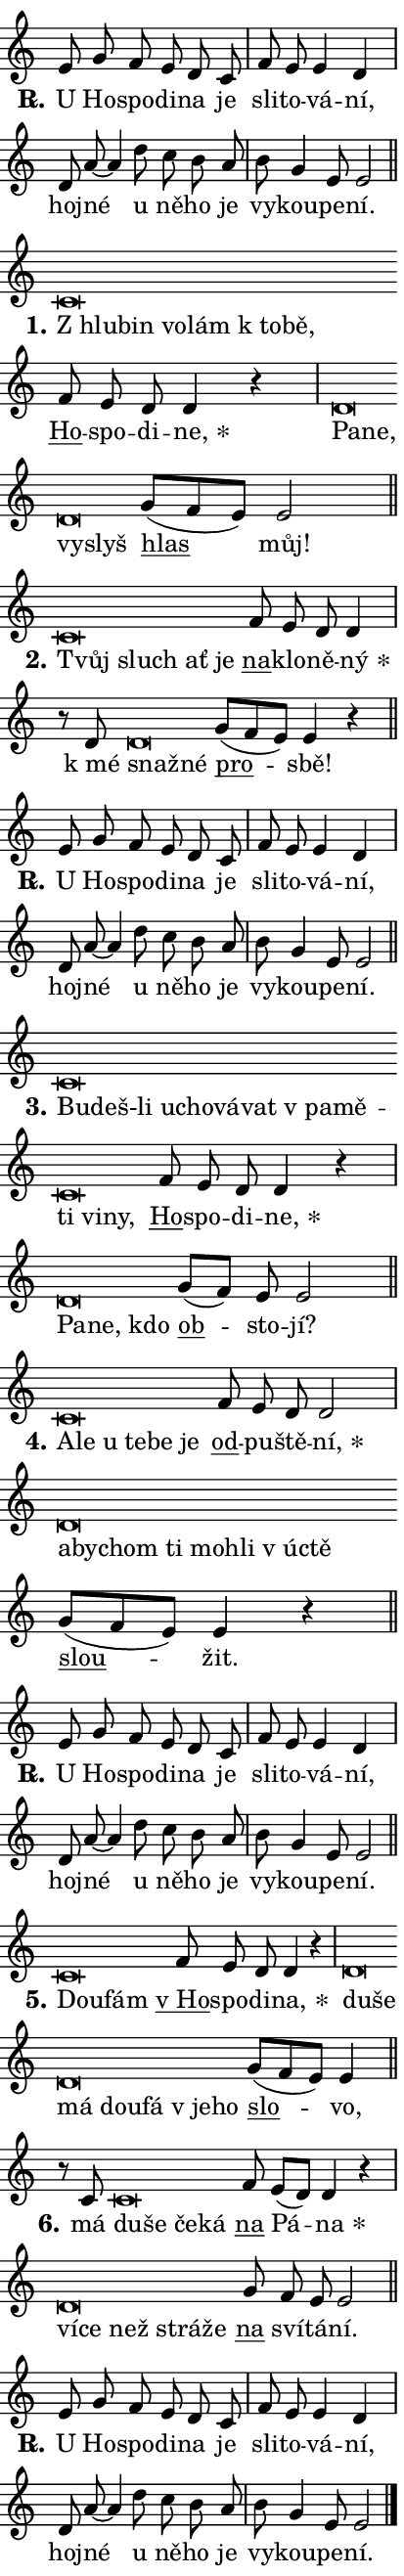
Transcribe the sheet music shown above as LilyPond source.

\version "2.24.0"
\header { tagline = "" }
\paper {
  indent = 0\cm
  top-margin = 0\cm
  right-margin = 0.13\cm % to fit lyric hyphens
  bottom-margin = 0\cm
  left-margin = 0\cm
  paper-width = 7\cm
  page-breaking = #ly:one-page-breaking
  system-system-spacing.basic-distance = #11
  score-system-spacing.basic-distance = #11
  ragged-last = ##f
}


%% Author: Thomas Morley
%% https://lists.gnu.org/archive/html/lilypond-user/2020-05/msg00002.html
#(define (line-position grob)
"Returns position of @var[grob} in current system:
   @code{'start}, if at first time-step
   @code{'end}, if at last time-step
   @code{'middle} otherwise
"
  (let* ((col (ly:item-get-column grob))
         (ln (ly:grob-object col 'left-neighbor))
         (rn (ly:grob-object col 'right-neighbor))
         (col-to-check-left (if (ly:grob? ln) ln col))
         (col-to-check-right (if (ly:grob? rn) rn col))
         (break-dir-left
           (and
             (ly:grob-property col-to-check-left 'non-musical #f)
             (ly:item-break-dir col-to-check-left)))
         (break-dir-right
           (and
             (ly:grob-property col-to-check-right 'non-musical #f)
             (ly:item-break-dir col-to-check-right))))
        (cond ((eqv? 1 break-dir-left) 'start)
              ((eqv? -1 break-dir-right) 'end)
              (else 'middle))))

#(define (tranparent-at-line-position vctor)
  (lambda (grob)
  "Relying on @code{line-position} select the relevant enry from @var{vctor}.
Used to determine transparency,"
    (case (line-position grob)
      ((end) (not (vector-ref vctor 0)))
      ((middle) (not (vector-ref vctor 1)))
      ((start) (not (vector-ref vctor 2))))))

noteHeadBreakVisibility =
#(define-music-function (break-visibility)(vector?)
"Makes @code{NoteHead}s transparent relying on @var{break-visibility}"
#{
  \override NoteHead.transparent =
    #(tranparent-at-line-position break-visibility)
#})

#(define delete-ledgers-for-transparent-note-heads
  (lambda (grob)
    "Reads whether a @code{NoteHead} is transparent.
If so this @code{NoteHead} is removed from @code{'note-heads} from
@var{grob}, which is supposed to be @code{LedgerLineSpanner}.
As a result ledgers are not printed for this @code{NoteHead}"
    (let* ((nhds-array (ly:grob-object grob 'note-heads))
           (nhds-list
             (if (ly:grob-array? nhds-array)
                 (ly:grob-array->list nhds-array)
                 '()))
           ;; Relies on the transparent-property being done before
           ;; Staff.LedgerLineSpanner.after-line-breaking is executed.
           ;; This is fragile ...
           (to-keep
             (remove
               (lambda (nhd)
                 (ly:grob-property nhd 'transparent #f))
               nhds-list)))
      ;; TODO find a better method to iterate over grob-arrays, similiar
      ;; to filter/remove etc for lists
      ;; For now rebuilt from scratch
      (set! (ly:grob-object grob 'note-heads)  '())
      (for-each
        (lambda (nhd)
          (ly:pointer-group-interface::add-grob grob 'note-heads nhd))
        to-keep))))

squashNotes = {
  \override NoteHead.X-extent = #'(-0.2 . 0.2)
  \override NoteHead.Y-extent = #'(-0.75 . 0)
  \override NoteHead.stencil =
    #(lambda (grob)
       (let ((pos (ly:grob-property grob 'staff-position)))
         (begin
           (if (< pos -7) (display "ERROR: Lower brevis then expected\n") (display ""))
           (if (<= pos -6) ly:text-interface::print ly:note-head::print))))
}
unSquashNotes = {
  \revert NoteHead.X-extent
  \revert NoteHead.Y-extent
  \revert NoteHead.stencil
}

hideNotes = \noteHeadBreakVisibility #begin-of-line-visible
unHideNotes = \noteHeadBreakVisibility #all-visible

% work-around for resetting accidentals
% https://lilypond.org/doc/v2.23/Documentation/notation/displaying-rhythms#unmetered-music
cadenzaMeasure = {
  \cadenzaOff
  \partial 1024 s1024
  \cadenzaOn
}

#(define-markup-command (accent layout props text) (markup?)
  "Underline accented syllable"
  (interpret-markup layout props
    #{\markup \override #'(offset . 4.3) \underline { #text }#}))

responsum = \markup \concat {
  "R" \hspace #-1.05 \path #0.1 #'((moveto 0 0.07) (lineto 0.9 0.8)) \hspace #0.05 "."
}

spaceSize = #0.6828661417322834 % exact space size for TeX Gyre Schola

\layout {
  \context {
    \Staff
    \remove "Time_signature_engraver"
    \override LedgerLineSpanner.after-line-breaking = #delete-ledgers-for-transparent-note-heads
  }
  \context {
    \Lyrics {
      \override LyricSpace.minimum-distance = \spaceSize
      \override LyricText.font-name = #"TeX Gyre Schola"
      \override LyricText.font-size = 1
      \override StanzaNumber.font-name = #"TeX Gyre Schola Bold"
      \override StanzaNumber.font-size = 1
    }
  }
  \context {
    \Score 
    \override NoteHead.text =
      #(lambda (grob) 
        (let ((pos (ly:grob-property grob 'staff-position)))
          #{\markup {
            \combine
              \halign #-0.55 \raise #(if (= pos -6) 0 0.5) \override #'(thickness . 2) \draw-line #'(3.2 . 0)
              \musicglyph "noteheads.sM1"
          }#}))
  }
}

% magnetic-lyrics.ily
%
%   written by
%     Jean Abou Samra <jean@abou-samra.fr>
%     Werner Lemberg <wl@gnu.org>
%
%   adapted by
%     Jiri Hon <jiri.hon@gmail.com>
%
% Version 2022-Apr-15

% https://www.mail-archive.com/lilypond-user@gnu.org/msg149350.html

#(define (Left_hyphen_pointer_engraver context)
   "Collect syllable-hyphen-syllable occurrences in lyrics and store
them in properties.  This engraver only looks to the left.  For
example, if the lyrics input is @code{foo -- bar}, it does the
following.

@itemize @bullet
@item
Set the @code{text} property of the @code{LyricHyphen} grob between
@q{foo} and @q{bar} to @code{foo}.

@item
Set the @code{left-hyphen} property of the @code{LyricText} grob with
text @q{foo} to the @code{LyricHyphen} grob between @q{foo} and
@q{bar}.
@end itemize

Use this auxiliary engraver in combination with the
@code{lyric-@/text::@/apply-@/magnetic-@/offset!} hook."
   (let ((hyphen #f)
         (text #f))
     (make-engraver
      (acknowledgers
       ((lyric-syllable-interface engraver grob source-engraver)
        (set! text grob)))
      (end-acknowledgers
       ((lyric-hyphen-interface engraver grob source-engraver)
        ;(when (not (grob::has-interface grob 'lyric-space-interface))
          (set! hyphen grob)));)
      ((stop-translation-timestep engraver)
       (when (and text hyphen)
         (ly:grob-set-object! text 'left-hyphen hyphen))
       (set! text #f)
       (set! hyphen #f)))))

#(define (lyric-text::apply-magnetic-offset! grob)
   "If the space between two syllables is less than the value in
property @code{LyricText@/.details@/.squash-threshold}, move the right
syllable to the left so that it gets concatenated with the left
syllable.

Use this function as a hook for
@code{LyricText@/.after-@/line-@/breaking} if the
@code{Left_@/hyphen_@/pointer_@/engraver} is active."
   (let ((hyphen (ly:grob-object grob 'left-hyphen #f)))
     (when hyphen
       (let ((left-text (ly:spanner-bound hyphen LEFT)))
         (when (grob::has-interface left-text 'lyric-syllable-interface)
           (let* ((common (ly:grob-common-refpoint grob left-text X))
                  (this-x-ext (ly:grob-extent grob common X))
                  (left-x-ext
                   (begin
                     ;; Trigger magnetism for left-text.
                     (ly:grob-property left-text 'after-line-breaking)
                     (ly:grob-extent left-text common X)))
                  ;; `delta` is the gap width between two syllables.
                  (delta (- (interval-start this-x-ext)
                            (interval-end left-x-ext)))
                  (details (ly:grob-property grob 'details))
                  (threshold (assoc-get 'squash-threshold details 0.2)))
             (when (< delta threshold)
               (let* (;; We have to manipulate the input text so that
                      ;; ligatures crossing syllable boundaries are not
                      ;; disabled.  For languages based on the Latin
                      ;; script this is essentially a beautification.
                      ;; However, for non-Western scripts it can be a
                      ;; necessity.
                      (lt (ly:grob-property left-text 'text))
                      (rt (ly:grob-property grob 'text))
                      (is-space (grob::has-interface hyphen 'lyric-space-interface))
                      (space (if is-space " " ""))
                      (extra-delta (if is-space spaceSize 0))
                      ;; Append new syllable.
                      (ltrt-space (if (and (string? lt) (string? rt))
                                (string-append lt space rt)
                                (make-concat-markup (list lt space rt))))
                      ;; Right-align `ltrt` to the right side.
                      (ltrt-space-markup (grob-interpret-markup
                               grob
                               (make-translate-markup
                                (cons (interval-length this-x-ext) 0)
                                (make-right-align-markup ltrt-space)))))
                 (begin
                   ;; Don't print `left-text`.
                   (ly:grob-set-property! left-text 'stencil #f)
                   ;; Set text and stencil (which holds all collected
                   ;; syllables so far) and shift it to the left.
                   (ly:grob-set-property! grob 'text ltrt-space)
                   (ly:grob-set-property! grob 'stencil ltrt-space-markup)
                   (ly:grob-translate-axis! grob (- (- delta extra-delta)) X))))))))))


#(define (lyric-hyphen::displace-bounds-first grob)
   ;; Make very sure this callback isn't triggered too early.
   (let ((left (ly:spanner-bound grob LEFT))
         (right (ly:spanner-bound grob RIGHT)))
     (ly:grob-property left 'after-line-breaking)
     (ly:grob-property right 'after-line-breaking)
     (ly:lyric-hyphen::print grob)))

squashThreshold = #0.4

\layout {
  \context {
    \Lyrics
    \consists #Left_hyphen_pointer_engraver
    \override LyricText.after-line-breaking =
      #lyric-text::apply-magnetic-offset!
    \override LyricHyphen.stencil = #lyric-hyphen::displace-bounds-first
    \override LyricText.details.squash-threshold = \squashThreshold
    \override LyricHyphen.minimum-distance = 0
    \override LyricHyphen.minimum-length = \squashThreshold
  }
}

squashText = \override LyricText.details.squash-threshold = 9999
unSquashText = \override LyricText.details.squash-threshold = \squashThreshold

leftText = \override LyricText.self-alignment-X = #LEFT
unLeftText = \revert LyricText.self-alignment-X

starOffset = #(lambda (grob) 
                (let ((x_offset (ly:self-alignment-interface::aligned-on-x-parent grob)))
                  (if (= x_offset 0) 0 (+ x_offset 1.2))))

star = #(define-music-function (syllable)(string?)
"Append star separator at the end of a syllable"
#{
  \once \override LyricText.X-offset = #starOffset
  \lyricmode { \markup {
    #syllable
    \override #'((font-name . "TeX Gyre Schola Bold")) \hspace #0.2 \lower #0.65 \larger "*"
  } }
#})

starAccent = #(define-music-function (syllable)(string?)
"Append star separator at the end of a syllable and make accent"
#{
  \once \override LyricText.X-offset = #starOffset
  \lyricmode { \markup {
    \accent #syllable
    \override #'((font-name . "TeX Gyre Schola Bold")) \hspace #0.2 \lower #0.65 \larger "*"
  } }
#})

breath = #(define-music-function (syllable)(string?)
"Append breathing indicator at the end of a syllable"
#{
  \lyricmode { \markup { #syllable "+" } }
#})

optionalBreath = #(define-music-function (syllable)(string?)
"Append optional breathing indicator at the end of a syllable"
#{
  \lyricmode { \markup { #syllable "(+)" } }
#})


\score {
    <<
        \new Voice = "melody" { \cadenzaOn \key c \major \relative { e'8 g f e d c \cadenzaMeasure \bar "|" f e e4 d \cadenzaMeasure \bar "|" d8 a'8~ a4 \bar "" d8 c b a \cadenzaMeasure \bar "|" b g4 e8 e2 \cadenzaMeasure \bar "||" \break } }
        \new Lyrics \lyricsto "melody" { \lyricmode { \set stanza = \responsum
U Ho -- spo -- di -- na je sli -- to -- vá -- ní, hoj -- né u ně -- ho je vy -- kou -- pe -- ní. } }
    >>
    \layout {}
}

\score {
    <<
        \new Voice = "melody" { \cadenzaOn \key c \major \relative { \squashNotes c'\breve*1/16 \hideNotes \breve*1/16 \bar "" \breve*1/16 \bar "" \breve*1/16 \bar "" \breve*1/16 \breve*1/16 \bar "" \unHideNotes \unSquashNotes \bar "" f8 e d d4 r \cadenzaMeasure \bar "|" \squashNotes d\breve*1/16 \hideNotes \breve*1/16 \bar "" \breve*1/16 \breve*1/16 \bar "" \unHideNotes \unSquashNotes \bar "" g8[( f e)] e2 \cadenzaMeasure \bar "||" \break } }
        \new Lyrics \lyricsto "melody" { \lyricmode { \set stanza = "1."
\leftText "Z hlu" -- \squashText bin vo -- lám "k to" -- bě, \unLeftText \unSquashText \markup \accent Ho -- spo -- di -- \star ne, \leftText Pa -- \squashText ne, vy -- slyš \unLeftText \unSquashText \markup \accent hlas můj! } }
    >>
    \layout {}
}

\score {
    <<
        \new Voice = "melody" { \cadenzaOn \key c \major \relative { \squashNotes c'\breve*1/16 \hideNotes \breve*1/16 \bar "" \breve*1/16 \breve*1/16 \bar "" \unHideNotes \unSquashNotes \bar "" f8 e d d4 \cadenzaMeasure \bar "|" r8 d8 \squashNotes d\breve*1/16 \hideNotes \breve*1/16 \bar "" \unHideNotes \unSquashNotes \bar "" g8[( f e)] e4 r \cadenzaMeasure \bar "||" \break } }
        \new Lyrics \lyricsto "melody" { \lyricmode { \set stanza = "2."
\leftText Tvůj \squashText sluch ať je \unLeftText \unSquashText \markup \accent na -- klo -- ně -- \star ný "k mé" \leftText snaž -- \squashText né \unLeftText \unSquashText \markup \accent pro -- sbě! } }
    >>
    \layout {}
}

\score {
    <<
        \new Voice = "melody" { \cadenzaOn \key c \major \relative { e'8 g f e d c \cadenzaMeasure \bar "|" f e e4 d \cadenzaMeasure \bar "|" d8 a'8~ a4 \bar "" d8 c b a \cadenzaMeasure \bar "|" b g4 e8 e2 \cadenzaMeasure \bar "||" \break } }
        \new Lyrics \lyricsto "melody" { \lyricmode { \set stanza = \responsum
U Ho -- spo -- di -- na je sli -- to -- vá -- ní, hoj -- né u ně -- ho je vy -- kou -- pe -- ní. } }
    >>
    \layout {}
}

\score {
    <<
        \new Voice = "melody" { \cadenzaOn \key c \major \relative { \squashNotes c'\breve*1/16 \hideNotes \breve*1/16 \bar "" \breve*1/16 \bar "" \breve*1/16 \bar "" \breve*1/16 \bar "" \breve*1/16 \bar "" \breve*1/16 \bar "" \breve*1/16 \bar "" \breve*1/16 \bar "" \breve*1/16 \breve*1/16 \bar "" \unHideNotes \unSquashNotes \bar "" f8 e d d4 r \cadenzaMeasure \bar "|" \squashNotes d\breve*1/16 \hideNotes \breve*1/16 \breve*1/16 \bar "" \unHideNotes \unSquashNotes \bar "" g8[( f)] e e2 \cadenzaMeasure \bar "||" \break } }
        \new Lyrics \lyricsto "melody" { \lyricmode { \set stanza = "3."
\leftText Bu -- \squashText deš-li u -- cho -- vá -- vat "v pa" -- mě -- ti vi -- ny, \unLeftText \unSquashText \markup \accent Ho -- spo -- di -- \star ne, \leftText Pa -- \squashText ne, kdo \unLeftText \unSquashText \markup \accent ob -- sto -- jí? } }
    >>
    \layout {}
}

\score {
    <<
        \new Voice = "melody" { \cadenzaOn \key c \major \relative { \squashNotes c'\breve*1/16 \hideNotes \breve*1/16 \bar "" \breve*1/16 \bar "" \breve*1/16 \bar "" \breve*1/16 \breve*1/16 \bar "" \unHideNotes \unSquashNotes \bar "" f8 e d d2 \cadenzaMeasure \bar "|" \squashNotes d\breve*1/16 \hideNotes \breve*1/16 \bar "" \breve*1/16 \bar "" \breve*1/16 \bar "" \breve*1/16 \bar "" \breve*1/16 \bar "" \breve*1/16 \breve*1/16 \bar "" \unHideNotes \unSquashNotes \bar "" g8[( f e)] e4 r \cadenzaMeasure \bar "||" \break } }
        \new Lyrics \lyricsto "melody" { \lyricmode { \set stanza = "4."
\leftText A -- \squashText le u te -- be je \unLeftText \unSquashText \markup \accent od -- pu -- ště -- \star ní, \leftText a -- \squashText by -- chom ti mo -- hli "v ú" -- ctě \unLeftText \unSquashText \markup \accent slou -- žit. } }
    >>
    \layout {}
}

\score {
    <<
        \new Voice = "melody" { \cadenzaOn \key c \major \relative { e'8 g f e d c \cadenzaMeasure \bar "|" f e e4 d \cadenzaMeasure \bar "|" d8 a'8~ a4 \bar "" d8 c b a \cadenzaMeasure \bar "|" b g4 e8 e2 \cadenzaMeasure \bar "||" \break } }
        \new Lyrics \lyricsto "melody" { \lyricmode { \set stanza = \responsum
U Ho -- spo -- di -- na je sli -- to -- vá -- ní, hoj -- né u ně -- ho je vy -- kou -- pe -- ní. } }
    >>
    \layout {}
}

\score {
    <<
        \new Voice = "melody" { \cadenzaOn \key c \major \relative { \squashNotes c'\breve*1/16 \hideNotes \breve*1/16 \bar "" \unHideNotes \unSquashNotes \bar "" f8 e d d4 r \cadenzaMeasure \bar "|" \squashNotes d\breve*1/16 \hideNotes \breve*1/16 \bar "" \breve*1/16 \bar "" \breve*1/16 \bar "" \breve*1/16 \bar "" \breve*1/16 \breve*1/16 \bar "" \unHideNotes \unSquashNotes \bar "" g8[( f e)] e4 \cadenzaMeasure \bar "||" \break } }
        \new Lyrics \lyricsto "melody" { \lyricmode { \set stanza = "5."
\leftText Dou -- \squashText fám \unLeftText \unSquashText \markup \accent "v Ho" -- spo -- di -- \star na, \leftText du -- \squashText še má dou -- fá "v je" -- ho \unLeftText \unSquashText \markup \accent slo -- vo, } }
    >>
    \layout {}
}

\score {
    <<
        \new Voice = "melody" { \cadenzaOn \key c \major \relative { r8 c'8 \squashNotes c\breve*1/16 \hideNotes \breve*1/16 \bar "" \breve*1/16 \breve*1/16 \bar "" \unHideNotes \unSquashNotes \bar "" f8 e[( d)] d4 r \cadenzaMeasure \bar "|" \squashNotes d\breve*1/16 \hideNotes \breve*1/16 \bar "" \breve*1/16 \bar "" \breve*1/16 \breve*1/16 \bar "" \unHideNotes \unSquashNotes \bar "" g8 f e e2 \cadenzaMeasure \bar "||" \break } }
        \new Lyrics \lyricsto "melody" { \lyricmode { \set stanza = "6."
má \leftText du -- \squashText še če -- ká \unLeftText \unSquashText \markup \accent na Pá -- \star na \leftText ví -- \squashText ce než strá -- že \unLeftText \unSquashText \markup \accent na sví -- tá -- ní. } }
    >>
    \layout {}
}

\score {
    <<
        \new Voice = "melody" { \cadenzaOn \key c \major \relative { e'8 g f e d c \cadenzaMeasure \bar "|" f e e4 d \cadenzaMeasure \bar "|" d8 a'8~ a4 \bar "" d8 c b a \cadenzaMeasure \bar "|" b g4 e8 e2 \cadenzaMeasure \bar "||" \break } \bar "|." }
        \new Lyrics \lyricsto "melody" { \lyricmode { \set stanza = \responsum
U Ho -- spo -- di -- na je sli -- to -- vá -- ní, hoj -- né u ně -- ho je vy -- kou -- pe -- ní. } }
    >>
    \layout {}
}
